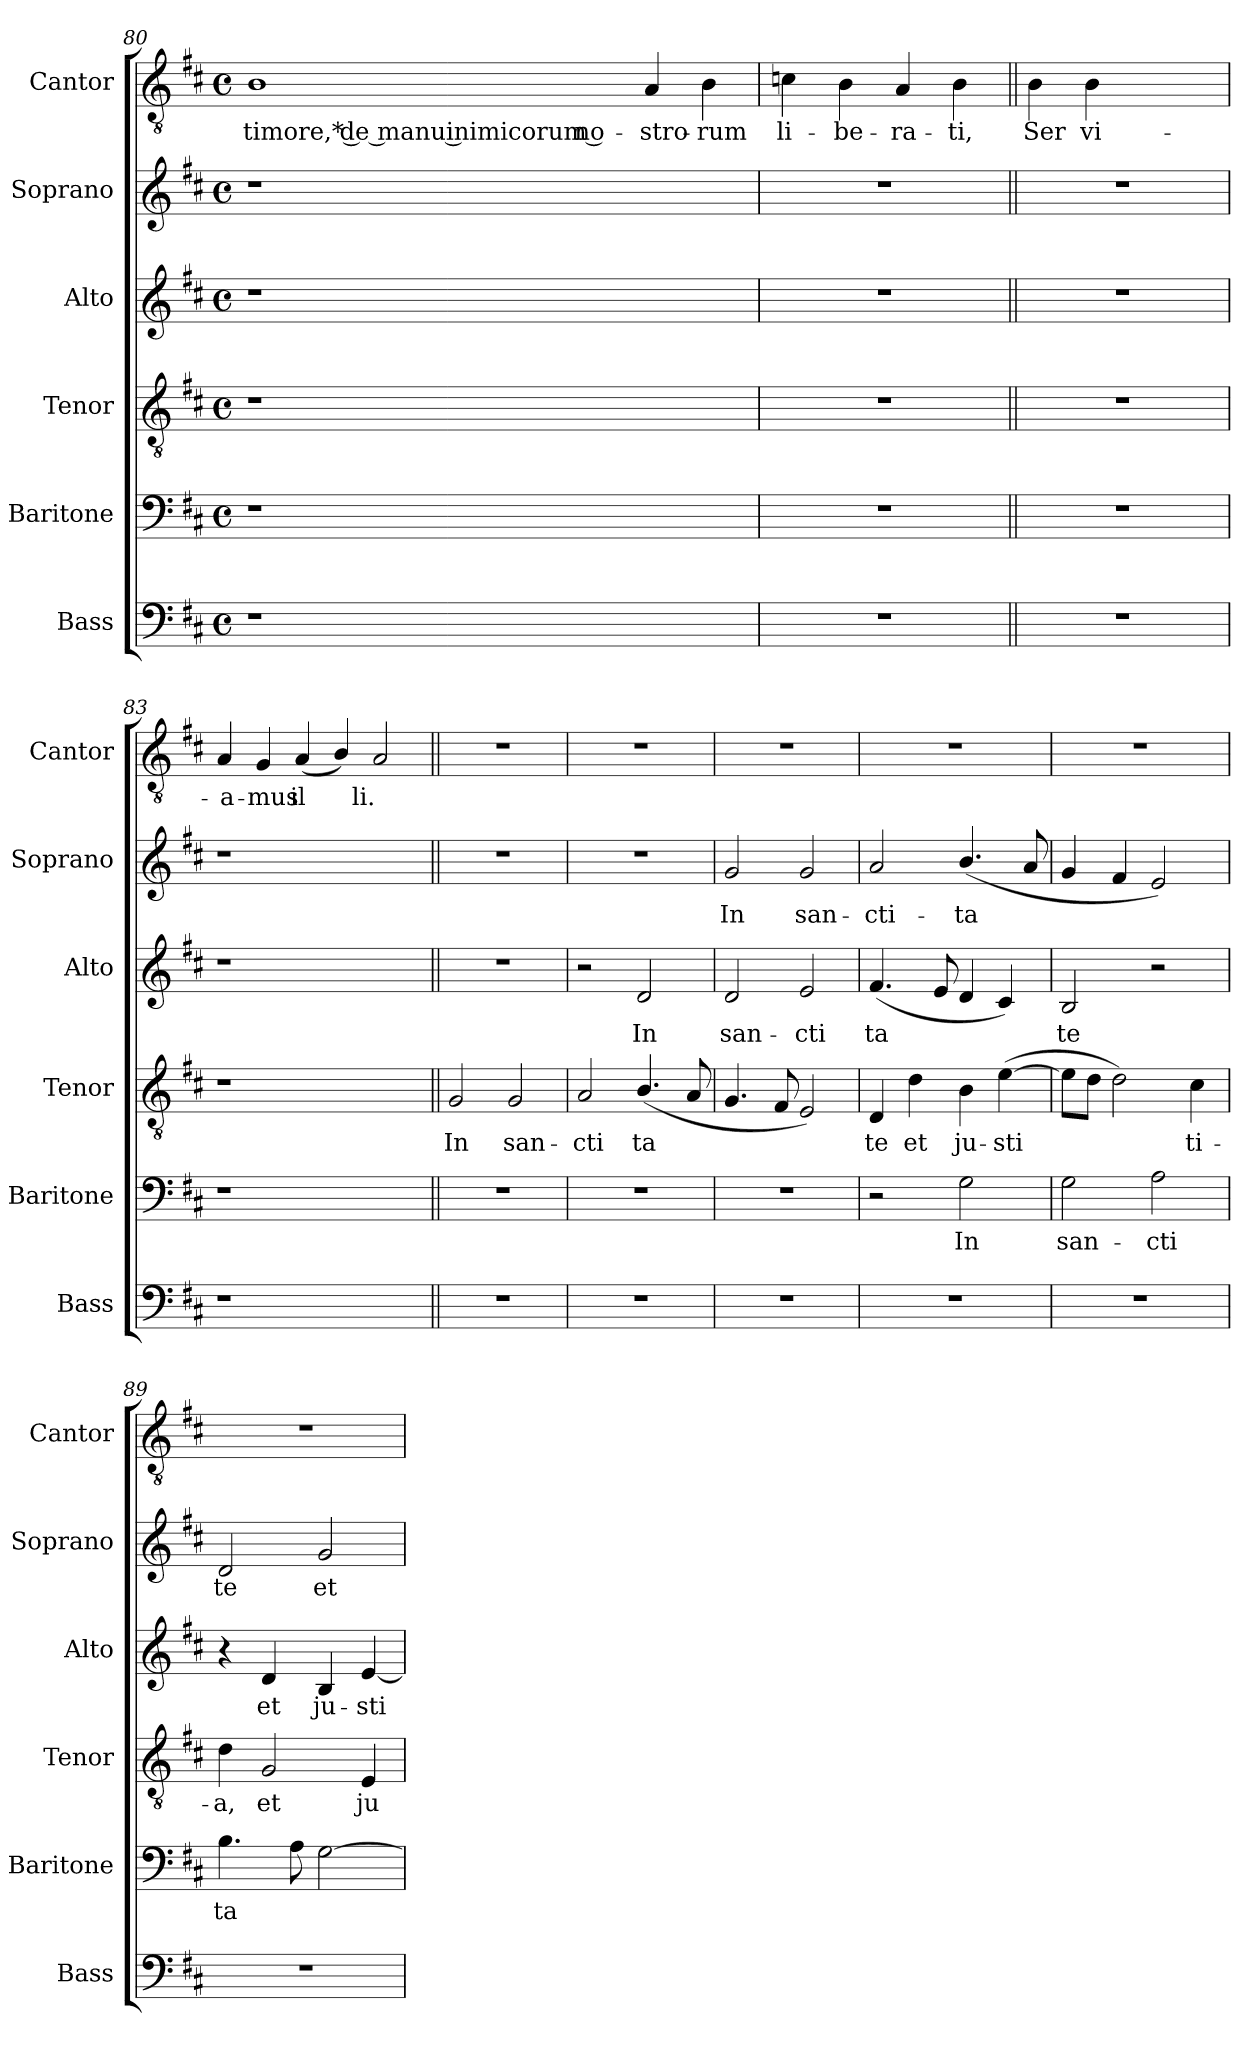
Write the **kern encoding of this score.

**kern	**kern	**text	**kern	**text	**kern	**text	**kern	**text	**kern	**text
*part6	*part5	*part5	*part4	*part4	*part3	*part3	*part2	*part2	*part1	*part1
*staff6	*staff5	*staff5	*staff4	*staff4	*staff3	*staff3	*staff2	*staff2	*staff1	*staff1
*I"Bass	*I"Baritone	*	*I"Tenor	*	*I"Alto	*	*I"Soprano	*	*I"Cantor	*
*I'Bass	*I'Baritone	*	*I'Tenor	*	*I'Alto	*	*I'Soprano	*	*I'Cantor	*
*clefF4	*clefF4	*	*clefGv2	*	*clefG2	*	*clefG2	*	*clefGv2	*
*k[f#c#]	*k[f#c#]	*	*k[f#c#]	*	*k[f#c#]	*	*k[f#c#]	*	*k[f#c#]	*
*D:	*D:	*	*D:	*	*D:	*	*D:	*	*D:	*
*M4/4	*M4/4	*	*M4/4	*	*M4/4	*	*M4/4	*	*M4/4	*
*met(c)	*met(c)	*	*met(c)	*	*met(c)	*	*met(c)	*	*met(c)	*
=80	=80	=80	=80	=80	=80	=80	=80	=80	=80	=80
!	!	!	!	!	!	!	!	!	!	!LO:LY:b
1r	1r	.	1r	.	1r	.	1r	.	1B	timore,* de manu inimicorum no-
!	!	!	!	!	!	!	!	!	!	!LO:LY:b
2ryy	2ryy	.	2ryy	.	2ryy	.	2ryy	.	4A/	-stro-
!	!	!	!	!	!	!	!	!	!	!LO:LY:b
.	.	.	.	.	.	.	.	.	4B\	-rum
=81	=81	=81	=81	=81	=81	=81	=81	=81	=81	=81
!	!	!	!	!	!	!	!	!	!	!LO:LY:b
1r	1r	.	1r	.	1r	.	1r	.	4cn\	li-
!	!	!	!	!	!	!	!	!	!	!LO:LY:b
.	.	.	.	.	.	.	.	.	4B\	-be-
!	!	!	!	!	!	!	!	!	!	!LO:LY:b
.	.	.	.	.	.	.	.	.	4A/	-ra-
!	!	!	!	!	!	!	!	!	!	!LO:LY:b
.	.	.	.	.	.	.	.	.	4B\	-ti,
=82||	=82||	=82||	=82||	=82||	=82||	=82||	=82||	=82||	=82||	=82||
!	!	!	!	!	!	!	!	!	!	!LO:LY:b
1r	1r	.	1r	.	1r	.	1r	.	4B\	Ser­
!	!	!	!	!	!	!	!	!	!	!LO:LY:b
.	.	.	.	.	.	.	.	.	4B\	vi-
.	.	.	.	.	.	.	.	.	2ryy	.
=83	=83	=83	=83	=83	=83	=83	=83	=83	=83	=83
!	!	!	!	!	!	!	!	!	!	!LO:LY:b
1r	1r	.	1r	.	1r	.	1r	.	4A/	-a-
!	!	!	!	!	!	!	!	!	!	!LO:LY:b
.	.	.	.	.	.	.	.	.	4G/	-mus
!	!	!	!	!	!	!	!	!	!	!LO:LY:b
.	.	.	.	.	.	.	.	.	(<4A/	il
.	.	.	.	.	.	.	.	.	4B/)	.
!	!	!	!	!	!	!	!	!	!	!LO:LY:b
2ryy	2ryy	.	2ryy	.	2ryy	.	2ryy	.	2A/	li.
!!LO:LB:g=z
=84||	=84||	=84||	=84||	=84||	=84||	=84||	=84||	=84||	=84||	=84||
!	!	!	!	!LO:LY:b	!	!	!	!	!	!
1r	1r	.	2G/	In	1r	.	1r	.	1r	.
!	!	!	!	!LO:LY:b	!	!	!	!	!	!
.	.	.	2G/	san-	.	.	.	.	.	.
=85	=85	=85	=85	=85	=85	=85	=85	=85	=85	=85
!	!	!	!	!LO:LY:b	!	!	!	!	!	!
1r	1r	.	2A/	-cti	2r	.	1r	.	1r	.
!	!	!	!	!LO:LY:b	!	!LO:LY:b	!	!	!	!
.	.	.	(<4.B/	ta	2d/	In	.	.	.	.
.	.	.	8A/	.	.	.	.	.	.	.
=86	=86	=86	=86	=86	=86	=86	=86	=86	=86	=86
!	!	!	!	!	!	!LO:LY:b	!	!LO:LY:b	!	!
1r	1r	.	4.G/	.	2d/	san-	2g/	In	1r	.
.	.	.	8F#/	.	.	.	.	.	.	.
!	!	!	!	!	!	!LO:LY:b	!	!LO:LY:b	!	!
.	.	.	2E/)	.	2e/	-cti	2g/	san-	.	.
=87	=87	=87	=87	=87	=87	=87	=87	=87	=87	=87
!	!	!	!	!LO:LY:b	!	!LO:LY:b	!	!LO:LY:b	!	!
1r	2r	.	4D/	te	(<4.f#/	ta	2a/	-cti-	1r	.
!	!	!	!	!LO:LY:b	!	!	!	!	!	!
.	.	.	4d\	et	.	.	.	.	.	.
.	.	.	.	.	8e/	.	.	.	.	.
!	!	!LO:LY:b	!	!LO:LY:b	!	!	!	!LO:LY:b	!	!
.	2G\	In	4B\	ju-	4d/	.	(<4.b/	-ta	.	.
!	!	!	!	!LO:LY:b	!	!	!	!	!	!
.	.	.	(>[4e\	-sti	4c#/)	.	.	.	.	.
.	.	.	.	.	.	.	8a/	.	.	.
=88	=88	=88	=88	=88	=88	=88	=88	=88	=88	=88
!	!	!LO:LY:b	!	!	!	!LO:LY:b	!	!	!	!
1r	2G\	san-	8e\L]	.	2B/	te	4g/	.	1r	.
.	.	.	8d\J	.	.	.	.	.	.	.
.	.	.	2d\)	.	.	.	4f#/	.	.	.
!	!	!LO:LY:b	!	!	!	!	!	!	!	!
.	2A\	-cti	.	.	2r	.	2e/)	.	.	.
!	!	!	!	!LO:LY:b	!	!	!	!	!	!
.	.	.	4c#\	ti-	.	.	.	.	.	.
=89	=89	=89	=89	=89	=89	=89	=89	=89	=89	=89
!	!	!LO:LY:b	!	!LO:LY:b	!	!	!	!LO:LY:b	!	!
1r	4.B\	ta	4d\	-a,	4r	.	2d/	te	1r	.
!	!	!	!	!LO:LY:b	!	!LO:LY:b	!	!	!	!
.	.	.	2G/	et	4d/	et	.	.	.	.
.	8A\	.	.	.	.	.	.	.	.	.
!	!	!	!	!	!	!LO:LY:b	!	!LO:LY:b	!	!
.	[2G\	.	.	.	4B/	ju-	2g/	et	.	.
!	!	!	!	!LO:LY:b	!	!LO:LY:b	!	!	!	!
.	.	.	4E/	ju-	[4e/	-sti	.	.	.	.
=	=	=	=	=	=	=	=	=	=	=
*-	*-	*-	*-	*-	*-	*-	*-	*-	*-	*-
